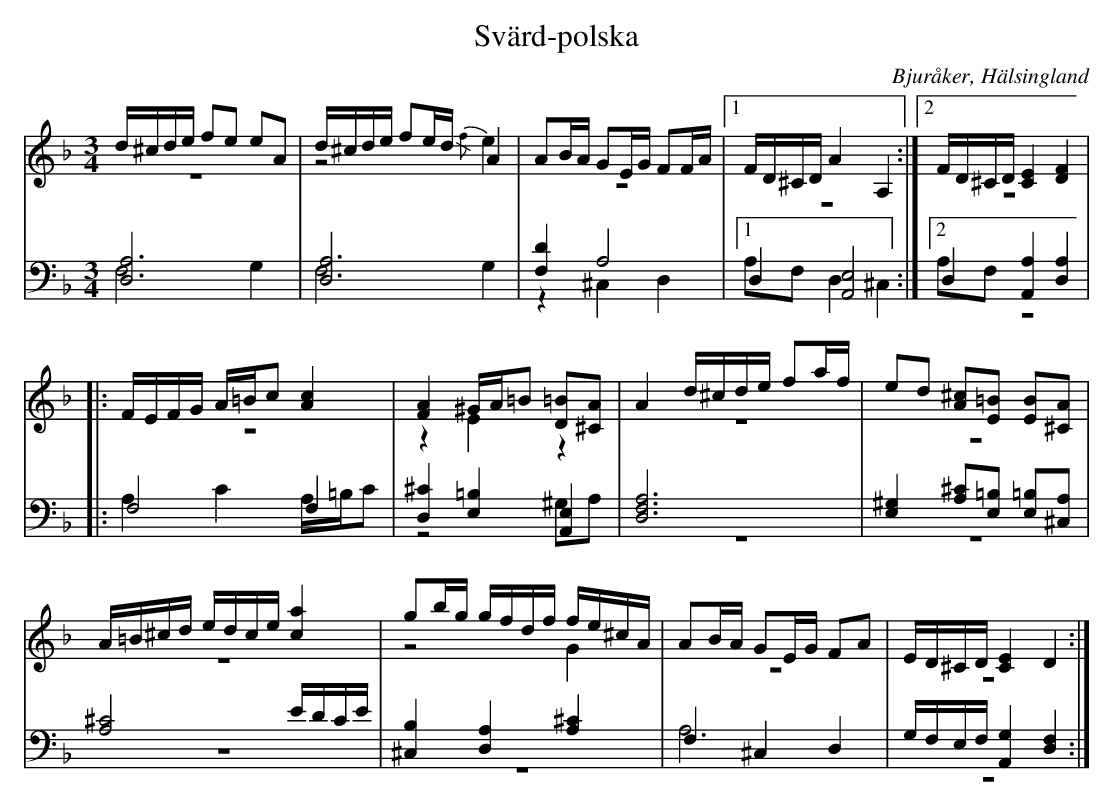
X:1
T: Svärd-polska
O: Bjuråker, Hälsingland
M: 3/4
L: 1/8
K: Dm
V:1
V:2 merge
V:3
V:4 merge
V:1
d/^c/d/e/ fe eA|d/^c/d/e/ fe/d/ A2|AB/A/ GE/G/ FF/A/|1 F/D/^C/D/ A2 A,2:|2 F/D/^C/D/ [C2E2] [D2F2]|
|:F/E/F/G/ A/=B/c [A2c2]|[F2A2] ^G/A/=B [D=B][^CA]|A2 d/^c/d/e/ fa/f/|ed [A^c][E=B] [EB][^CA]|
A/=B/^c/d/ e/d/c/e/ [c2a2]|gb/g/ g/f/d/f/ f/e/^c/A/|AB/A/ GE/G/ FA|E/D/^C/D/ [C2E2] D2:|
V:2
z6|z4 {/f}e2|z6|1 z6:|2 z6|
|:z6|z2 E2 z2|z6|z6|
z6|z4 G2|z6|z6:|
V:3 clef=bass
[D,6A,6]|[D,6A,6]|[F,2D2] A,4|1 D,2 [A,,4E,4]:|2 D,2 [A,,2A,2] [D,2A,2]|
|:F,4 F,2|[D,2^C2] [E,2=B,2] [A,,2E,2]|[D,6F,6A,6]|[E,2^G,2] [A,^C][E,=B,] [E,=B,][^C,A,]|
[A,4^C4] E/D/C/E/|[^C,2B,2]  [D,2A,2] [A,2^C2]|F,2 ^C,2 D,2|G,/F,/E,/F,/ [A,,2G,2] [D,2F,2]:|
V:4 clef=bass
F,4 G,2|F,4 G,2|z2 ^C,2 D,2|1 A,F, D,2 ^C,2:|2 A,F,  z4|
|:A,2 C2 A,/=B,/C|z4 ^G,A,|z6|z6|
z6|z6|A,6|z6:|
